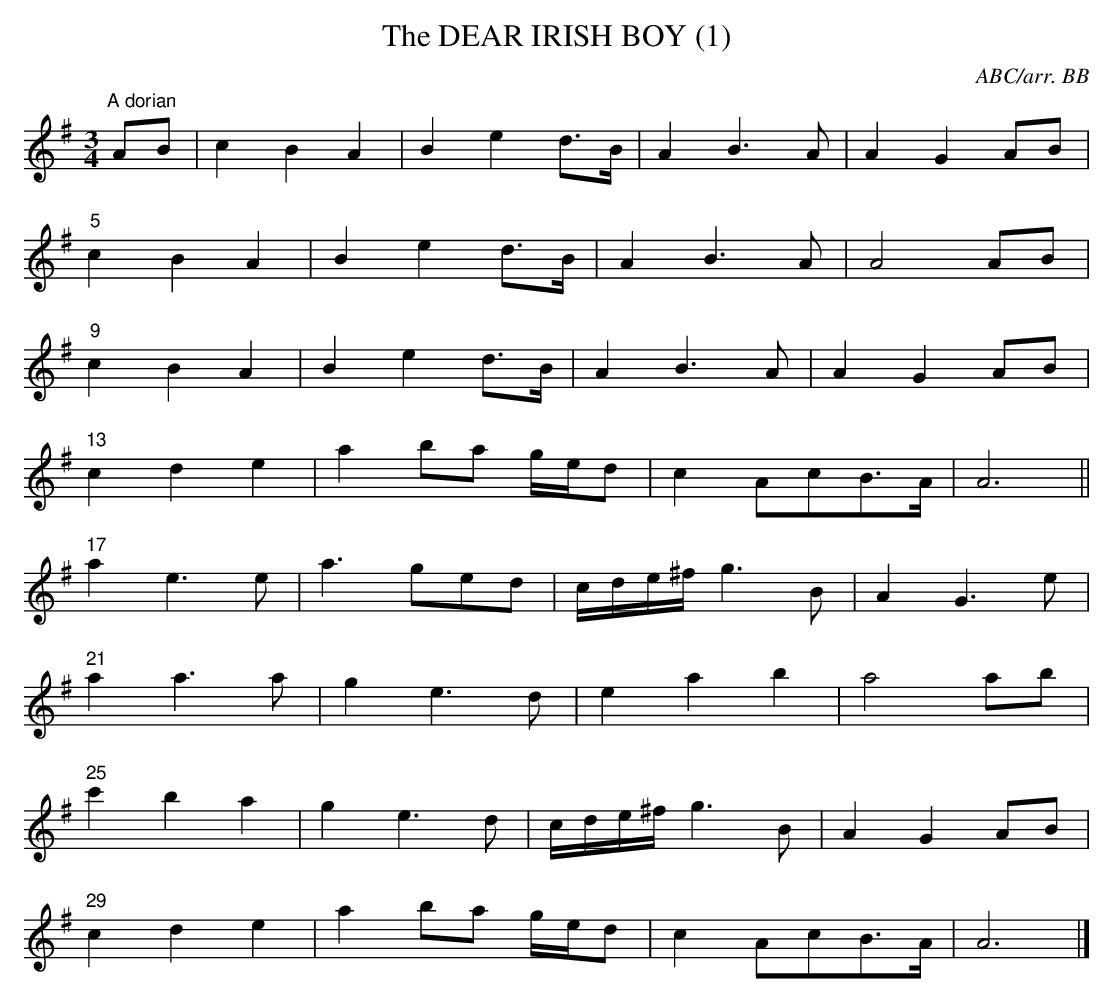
X:1
T:DEAR IRISH BOY (1), The
Y:"slow and with feeling"
C:ABC/arr. BB
L:1/8
M:3/4
K:G
"^A dorian"
AB|c2B2A2|B2e2 d>B|A2B3A|A2G2AB|
"5"c2B2A2|B2e2d>B|A2B3A|A4 AB|
"9"c2B2A2|B2e2d>B|A2B3A|A2G2 AB|
"13"c2d2e2|a2ba g/e/d|c2AcB>A|A6||
"17"a2e3e|a3 ged|c/d/e/^f/ g3B|A2G3e|
"21"a2a3a|g2e3d|e2a2b2|a4 ab|
"25"c'2 b2 a2|g2e3d|c/d/e/^f/ g3B|A2G2AB|
"29"c2d2e2|a2ba g/e/d|c2AcB>A|A6|]
